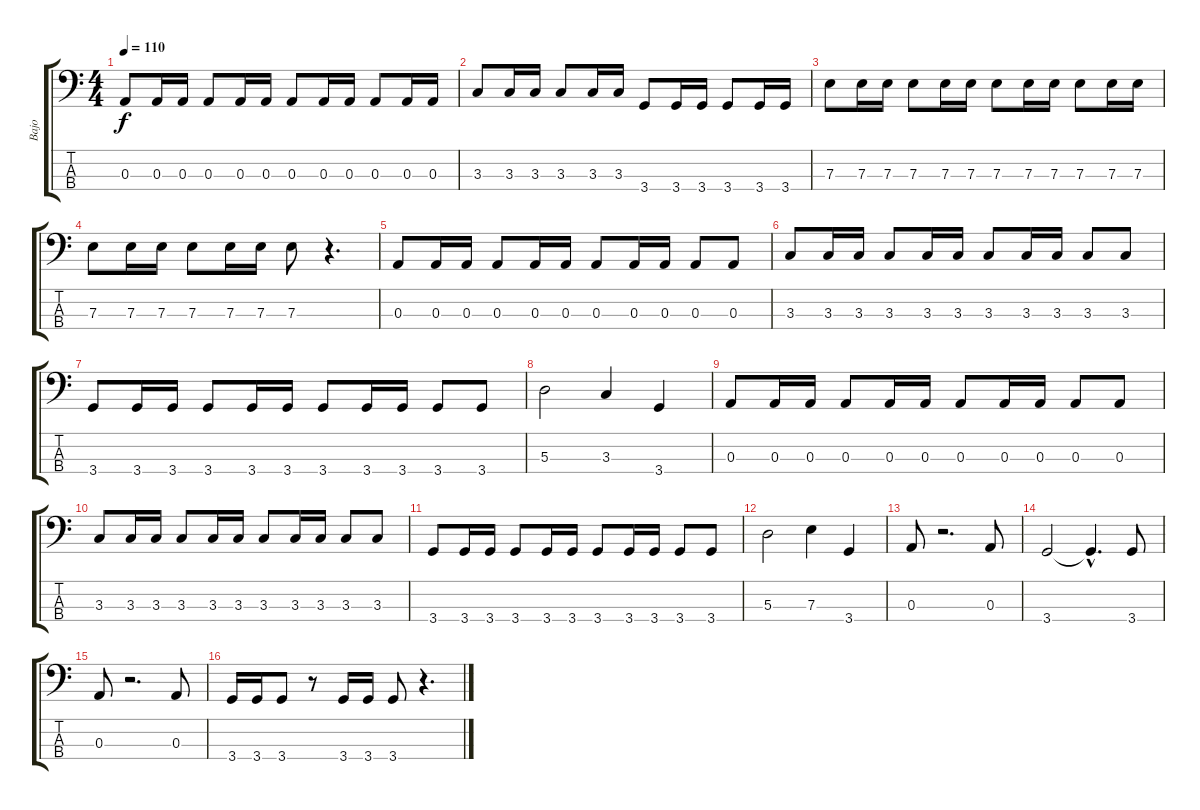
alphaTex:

\track ("Bajo" "Bajo") {instrument electricbassfinger}
\staff {score tabs}
\tuning (G2 D2 A1 E1) {hide}
\ts (4 4)
\tempo 110
\clef f4
\ks c
0.3.8{dy f} 0.3.16 0.3.16 0.3.8 0.3.16 0.3.16 0.3.8 0.3.16 0.3.16 0.3.8 0.3.16 0.3.16 |
3.3.8 3.3.16 3.3.16 3.3.8 3.3.16 3.3.16 3.4.8 3.4.16 3.4.16 3.4.8 3.4.16 3.4.16 |
7.3.8 7.3.16 7.3.16 7.3.8 7.3.16 7.3.16 7.3.8 7.3.16 7.3.16 7.3.8 7.3.16 7.3.16 |
7.3.8 7.3.16 7.3.16 7.3.8 7.3.16 7.3.16 7.3.8 r.4{d} |
0.3.8 0.3.16 0.3.16 0.3.8 0.3.16 0.3.16 0.3.8 0.3.16 0.3.16 0.3.8 0.3.8 |
3.3.8 3.3.16 3.3.16 3.3.8 3.3.16 3.3.16 3.3.8 3.3.16 3.3.16 3.3.8 3.3.8 |
3.4.8 3.4.16 3.4.16 3.4.8 3.4.16 3.4.16 3.4.8 3.4.16 3.4.16 3.4.8 3.4.8 |
5.3.2 3.3.4 3.4.4 |
0.3.8 0.3.16 0.3.16 0.3.8 0.3.16 0.3.16 0.3.8 0.3.16 0.3.16 0.3.8 0.3.8 |
3.3.8 3.3.16 3.3.16 3.3.8 3.3.16 3.3.16 3.3.8 3.3.16 3.3.16 3.3.8 3.3.8 |
3.4.8 3.4.16 3.4.16 3.4.8 3.4.16 3.4.16 3.4.8 3.4.16 3.4.16 3.4.8 3.4.8 |
5.3.2 7.3.4 3.4.4 |
0.3.8 r.2{d} 0.3.8 |
3.4.2 3.4{hac t}.4{d} 3.4.8 |
0.3.8 r.2{d} 0.3.8 |
3.4.16 3.4.16 3.4.8 r.8 3.4.16 3.4.16 3.4.8 r.4{d}
